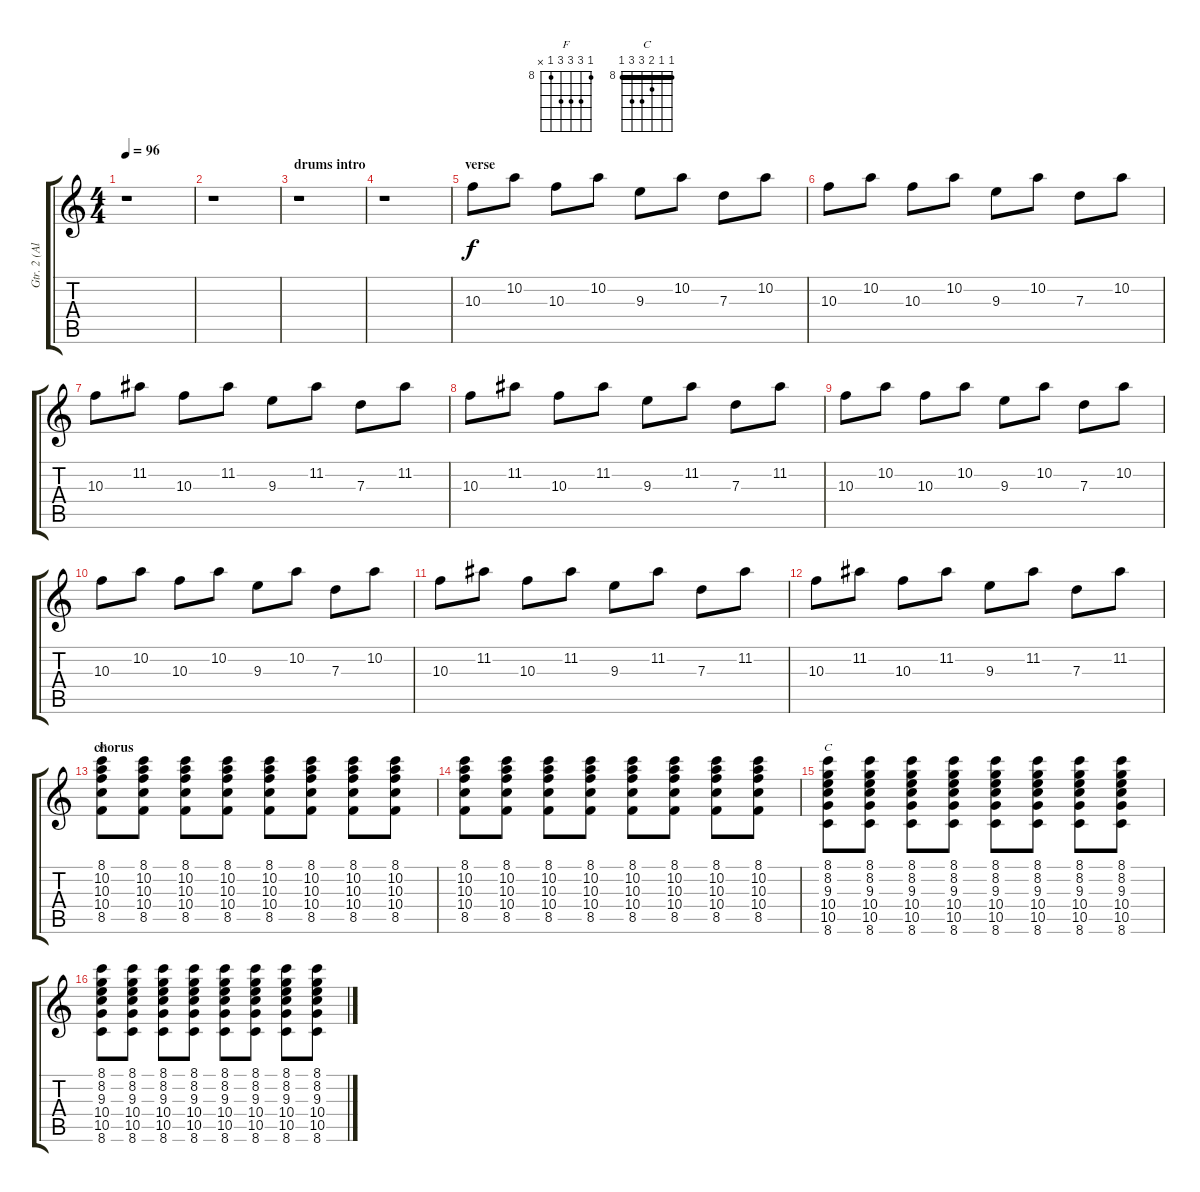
\track ("Gtr. 2 (Albert Hammond Jr)" "Gtr. 2 (Al") {instrument acousticguitarsteel}
\staff {score tabs}
\tuning (E4 B3 G3 D3 A2 E2) {hide}
\chord ("F" 8 10 10 10 8 x) {firstfret 8}
\chord ("C" 8 8 9 10 10 8) {firstfret 8 barre 8}
\ts (4 4)
\tempo 96
\clef g2
\ks c
r.1{dy f instrument acousticguitarsteel} |
r.1 |
\section ("" "drums intro")
r.1 |
r.1 |
\section ("" "verse")
10.3.8 10.2.8 10.3.8 10.2.8 9.3.8 10.2.8 7.3.8 10.2.8 |
10.3.8 10.2.8 10.3.8 10.2.8 9.3.8 10.2.8 7.3.8 10.2.8 |
10.3.8 11.2.8 10.3.8 11.2.8 9.3.8 11.2.8 7.3.8 11.2.8 |
10.3.8 11.2.8 10.3.8 11.2.8 9.3.8 11.2.8 7.3.8 11.2.8 |
10.3.8 10.2.8 10.3.8 10.2.8 9.3.8 10.2.8 7.3.8 10.2.8 |
10.3.8 10.2.8 10.3.8 10.2.8 9.3.8 10.2.8 7.3.8 10.2.8 |
10.3.8 11.2.8 10.3.8 11.2.8 9.3.8 11.2.8 7.3.8 11.2.8 |
10.3.8 11.2.8 10.3.8 11.2.8 9.3.8 11.2.8 7.3.8 11.2.8 |
\section ("" "chorus")
(8.1 10.2 10.3 10.4 8.5).8{ch "F"} (8.1 10.2 10.3 10.4 8.5).8 (8.1 10.2 10.3 10.4 8.5).8 (8.1 10.2 10.3 10.4 8.5).8 (8.1 10.2 10.3 10.4 8.5).8 (8.1 10.2 10.3 10.4 8.5).8 (8.1 10.2 10.3 10.4 8.5).8 (8.1 10.2 10.3 10.4 8.5).8 |
(8.1 10.2 10.3 10.4 8.5).8 (8.1 10.2 10.3 10.4 8.5).8 (8.1 10.2 10.3 10.4 8.5).8 (8.1 10.2 10.3 10.4 8.5).8 (8.1 10.2 10.3 10.4 8.5).8 (8.1 10.2 10.3 10.4 8.5).8 (8.1 10.2 10.3 10.4 8.5).8 (8.1 10.2 10.3 10.4 8.5).8 |
(8.1 8.2 9.3 10.4 10.5 8.6).8{ch "C"} (8.1 8.2 9.3 10.4 10.5 8.6).8 (8.1 8.2 9.3 10.4 10.5 8.6).8 (8.1 8.2 9.3 10.4 10.5 8.6).8 (8.1 8.2 9.3 10.4 10.5 8.6).8 (8.1 8.2 9.3 10.4 10.5 8.6).8 (8.1 8.2 9.3 10.4 10.5 8.6).8 (8.1 8.2 9.3 10.4 10.5 8.6).8 |
(8.1 8.2 9.3 10.4 10.5 8.6).8 (8.1 8.2 9.3 10.4 10.5 8.6).8 (8.1 8.2 9.3 10.4 10.5 8.6).8 (8.1 8.2 9.3 10.4 10.5 8.6).8 (8.1 8.2 9.3 10.4 10.5 8.6).8 (8.1 8.2 9.3 10.4 10.5 8.6).8 (8.1 8.2 9.3 10.4 10.5 8.6).8 (8.1 8.2 9.3 10.4 10.5 8.6).8
